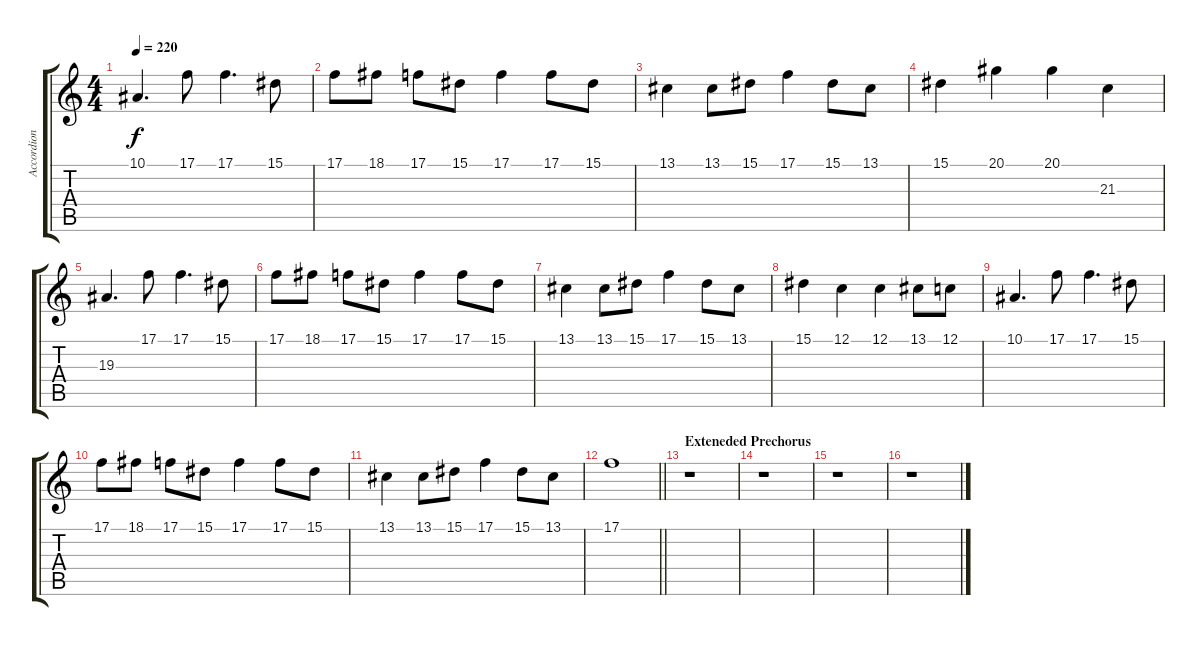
\track ("Accordion RH" "Accordion ") {instrument accordion}
\staff {score tabs}
\tuning (C4 G3 Eb3 Bb2 F2 C2) {hide}
\ts (4 4)
\tempo 220
\clef g2
\ks c
10.1.4{d dy f} 17.1.8 17.1.4{d} 15.1.8 |
17.1.8 18.1.8 17.1.8 15.1.8 17.1.4 17.1.8 15.1.8 |
13.1.4 13.1.8 15.1.8 17.1.4 15.1.8 13.1.8 |
15.1.4 20.1.4 20.1.4 21.3.4 |
19.3.4{d} 17.1.8 17.1.4{d} 15.1.8 |
17.1.8 18.1.8 17.1.8 15.1.8 17.1.4 17.1.8 15.1.8 |
13.1.4 13.1.8 15.1.8 17.1.4 15.1.8 13.1.8 |
15.1.4 12.1.4 12.1.4 13.1.8 12.1.8 |
10.1.4{d} 17.1.8 17.1.4{d} 15.1.8 |
17.1.8 18.1.8 17.1.8 15.1.8 17.1.4 17.1.8 15.1.8 |
13.1.4 13.1.8 15.1.8 17.1.4 15.1.8 13.1.8 |
\barLineRight lightlight
17.1.1 |
\section ("" "Exteneded Prechorus")
r.1 |
r.1 |
r.1 |
r.1
